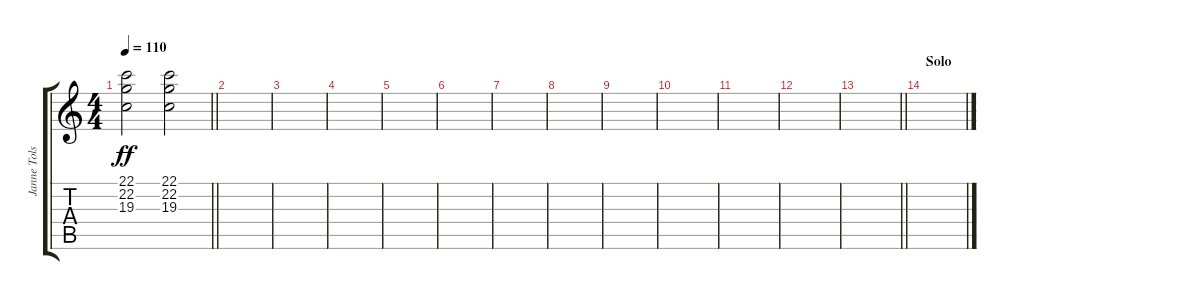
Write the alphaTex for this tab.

\track ("Janne Tolsa" "Janne Tols") {instrument stringensemble2}
\staff {score tabs}
\tuning (D4 A3 F3 C3 G2 C2) {hide}
\ts (4 4)
\tempo 110
\clef g2
\barLineRight lightlight
\ks c
(22.1 22.2 19.3).2{dy ff} (22.1 22.2 19.3).2 |
\section ("" "")
|
|
|
|
|
|
|
|
|
|
|
\barLineRight lightlight
|
\section ("" "Solo")
